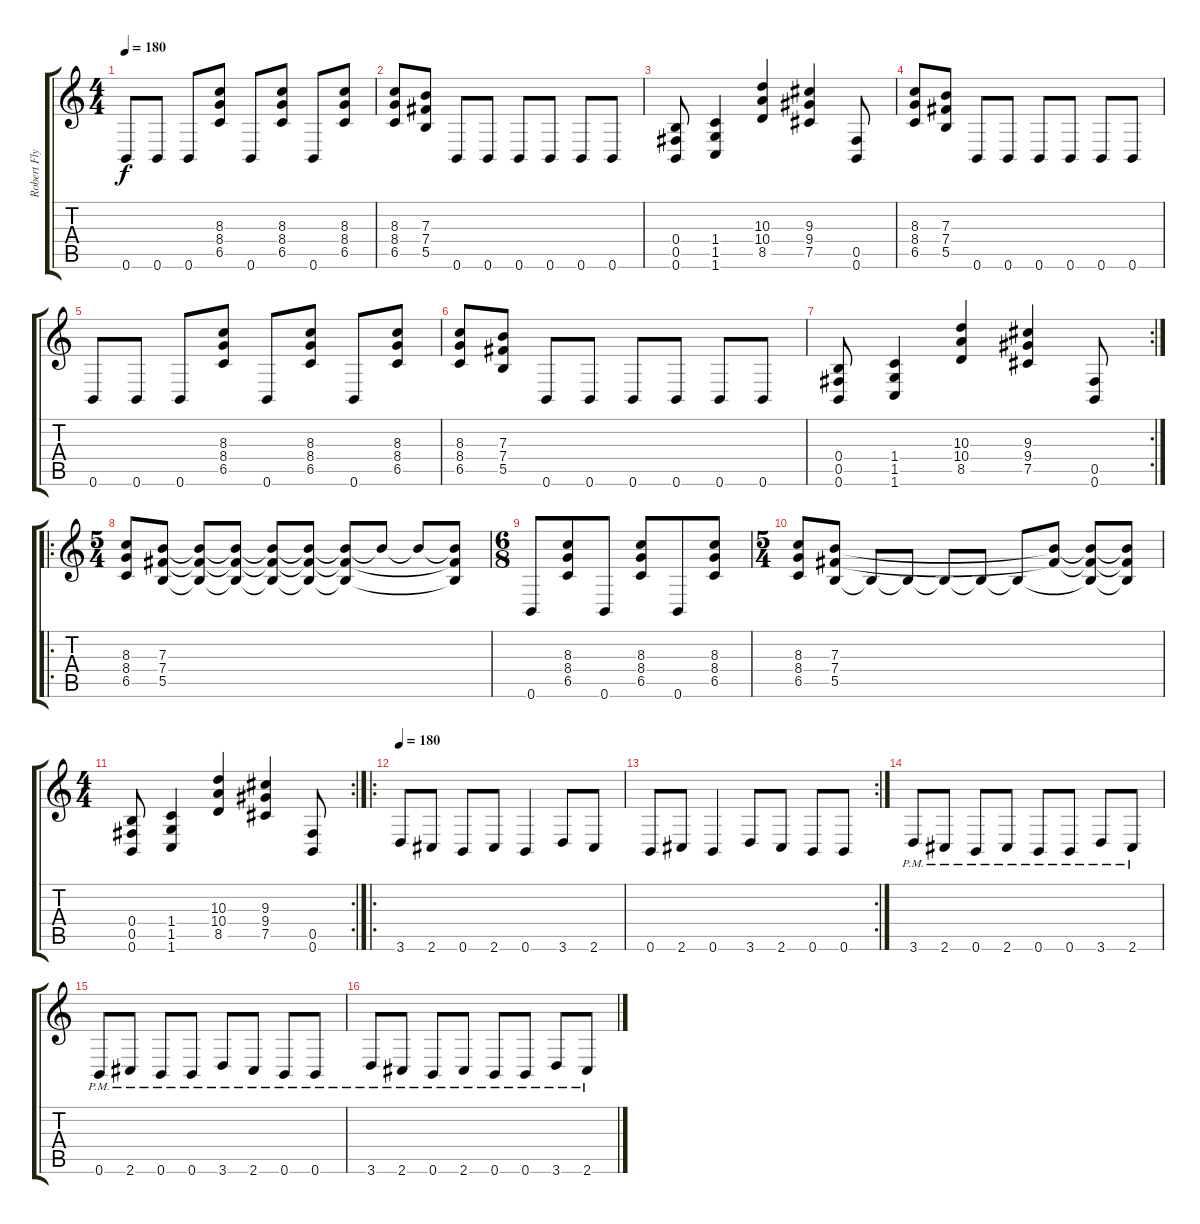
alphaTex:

\track ("Robert Flynn" "Robert Fly") {instrument distortionguitar}
\staff {score tabs}
\tuning (Db4 Ab3 E3 B2 Gb2 B1) {hide}
\ts (4 4)
\tempo 180
\clef g2
\ks c
0.6.8{dy f} 0.6.8 0.6.8 (8.3 8.4 6.5).8 0.6.8 (8.3 8.4 6.5).8 0.6.8 (8.3 8.4 6.5).8 |
(8.3 8.4 6.5).8 (7.3 7.4 5.5).8 0.6.8 0.6.8 0.6.8 0.6.8 0.6.8 0.6.8 |
(0.4 0.5 0.6).8 (1.4 1.5 1.6).4 (10.3 10.4 8.5).4 (9.3 9.4 7.5).4 (0.5 0.6).8 |
(8.3 8.4 6.5).8 (7.3 7.4 5.5).8 0.6.8 0.6.8 0.6.8 0.6.8 0.6.8 0.6.8 |
0.6.8 0.6.8 0.6.8 (8.3 8.4 6.5).8 0.6.8 (8.3 8.4 6.5).8 0.6.8 (8.3 8.4 6.5).8 |
(8.3 8.4 6.5).8 (7.3 7.4 5.5).8 0.6.8 0.6.8 0.6.8 0.6.8 0.6.8 0.6.8 |
\rc 2
(0.4 0.5 0.6).8 (1.4 1.5 1.6).4 (10.3 10.4 8.5).4 (9.3 9.4 7.5).4 (0.5 0.6).8 |
\ro
\ts (5 4)
(8.3 8.4 6.5).8 (7.3 7.4 5.5).8 (7.3{t} 7.4{t} 5.5{t}).8 (7.3{t} 7.4{t} 5.5{t}).8 (7.3{t} 7.4{t} 5.5{t}).8 (7.3{t} 7.4{t} 5.5{t}).8 (7.3{t} 7.4{t} 5.5{t}).8 7.3{t}.8 7.3{t}.8 (7.3{t} 7.4{t} 5.5{t}).8 |
\ts (6 8)
0.6.8 (8.3 8.4 6.5).8 0.6.8 (8.3 8.4 6.5).8 0.6.8 (8.3 8.4 6.5).8 |
\ts (5 4)
(8.3 8.4 6.5).8 (7.3 7.4 5.5).8 5.5{t}.8 5.5{t}.8 5.5{t}.8 5.5{t}.8 5.5{t}.8 (7.3{t} 7.4{t}).8 (7.3{t} 7.4{t} 5.5{t}).8 (7.3{t} 7.4{t} 5.5{t}).8 |
\rc 2
\ts (4 4)
(0.4 0.5 0.6).8 (1.4 1.5 1.6).4 (10.3 10.4 8.5).4 (9.3 9.4 7.5).4 (0.5 0.6).8 |
\ro
\tempo 180
3.6.8 2.6.8 0.6.8 2.6.8 0.6.4 3.6.8 2.6.8 |
\rc 2
0.6.8 2.6.8 0.6.4 3.6.8 2.6.8 0.6.8 0.6.8 |
3.6{pm}.8 2.6{pm}.8 0.6{pm}.8 2.6{pm}.8 0.6{pm}.8 0.6{pm}.8 3.6{pm}.8 2.6{pm}.8 |
0.6{pm}.8 2.6{pm}.8 0.6{pm}.8 0.6{pm}.8 3.6{pm}.8 2.6{pm}.8 0.6{pm}.8 0.6{pm}.8 |
3.6{pm}.8 2.6{pm}.8 0.6{pm}.8 2.6{pm}.8 0.6{pm}.8 0.6{pm}.8 3.6{pm}.8 2.6{pm}.8
